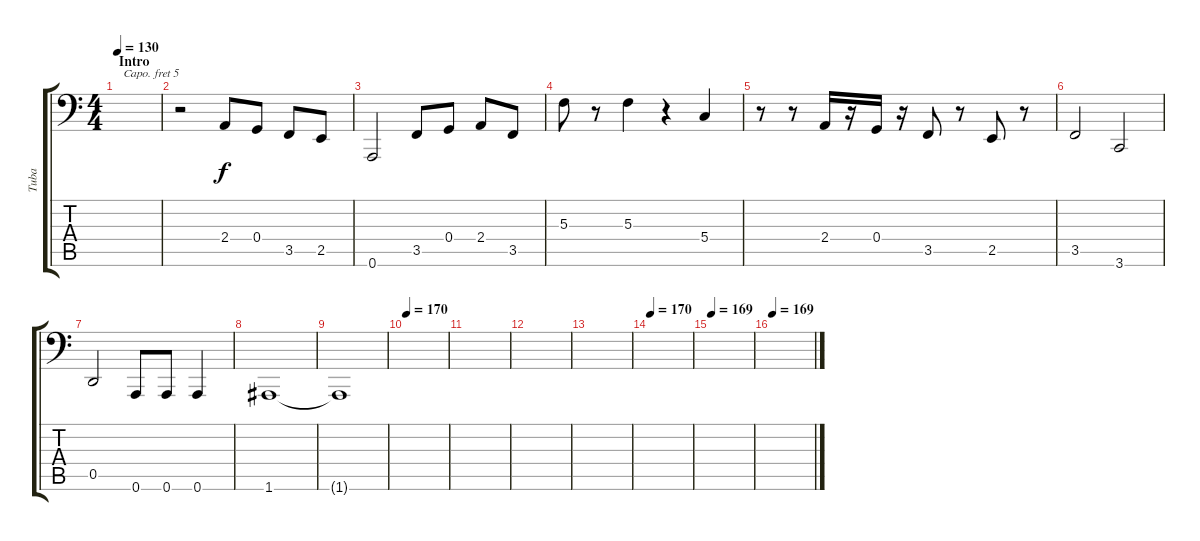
\track ("Tuba" "Tuba") {instrument tuba}
\staff {score tabs}
\capo 5
\tuning (E3 B2 G2 D2 A1 E1) {hide}
\ts (4 4)
\section ("" "Intro")
\tempo 130
\clef f4
\ks c
|
r.2 2.4.8 0.4.8 3.5.8 2.5.8 |
0.6.2 3.5.8 0.4.8 2.4.8 3.5.8 |
5.3.8 r.8 5.3.4 r.4 5.4.4 |
r.8 r.8 2.4.16 r.16 0.4.16 r.16 3.5.8 r.8 2.5.8 r.8 |
3.5.2 3.6.2 |
0.5.2 0.6.8 0.6.8 0.6.4 |
1.6.1{volume 0} |
1.6{t}.1 |
\tempo 170
|
|
|
|
\tempo 169
\tempo 170
|
\tempo 169
|
\tempo 169
